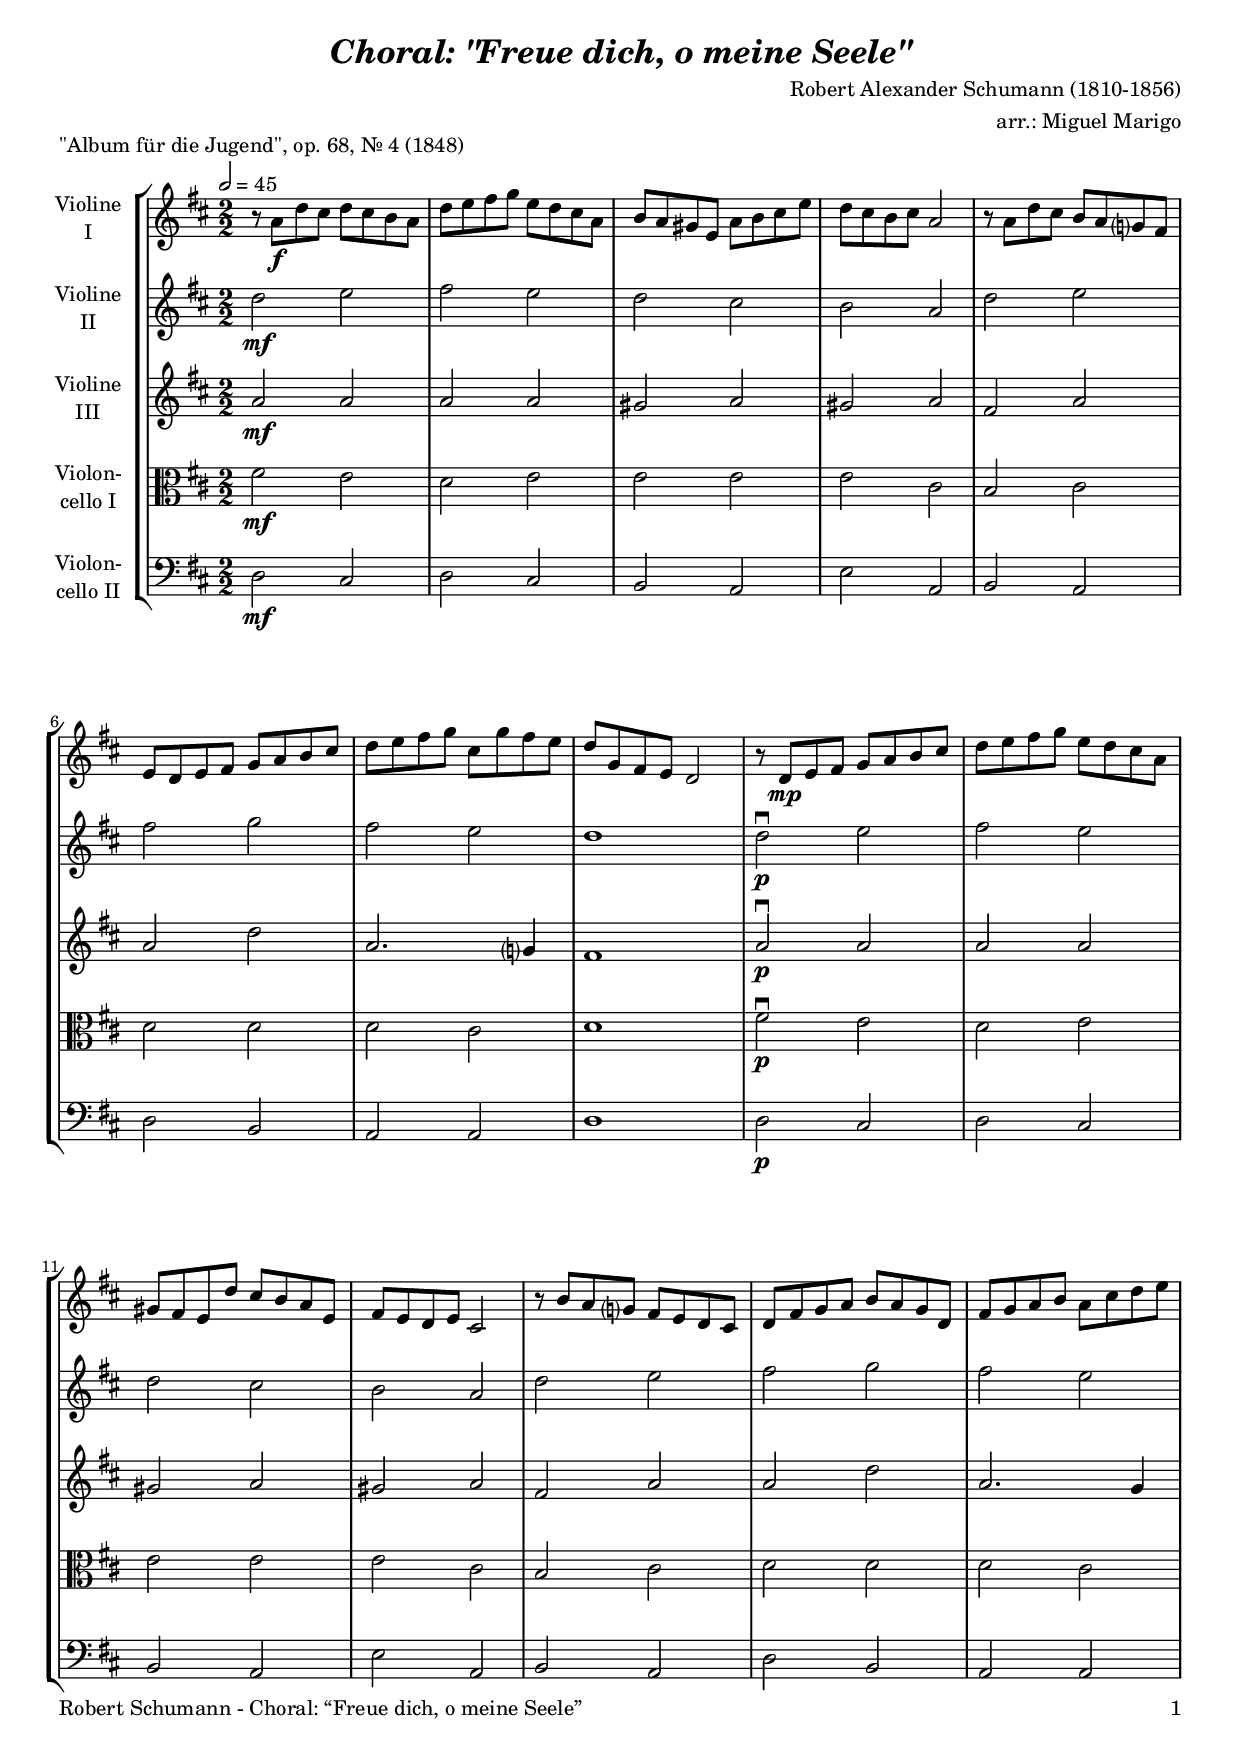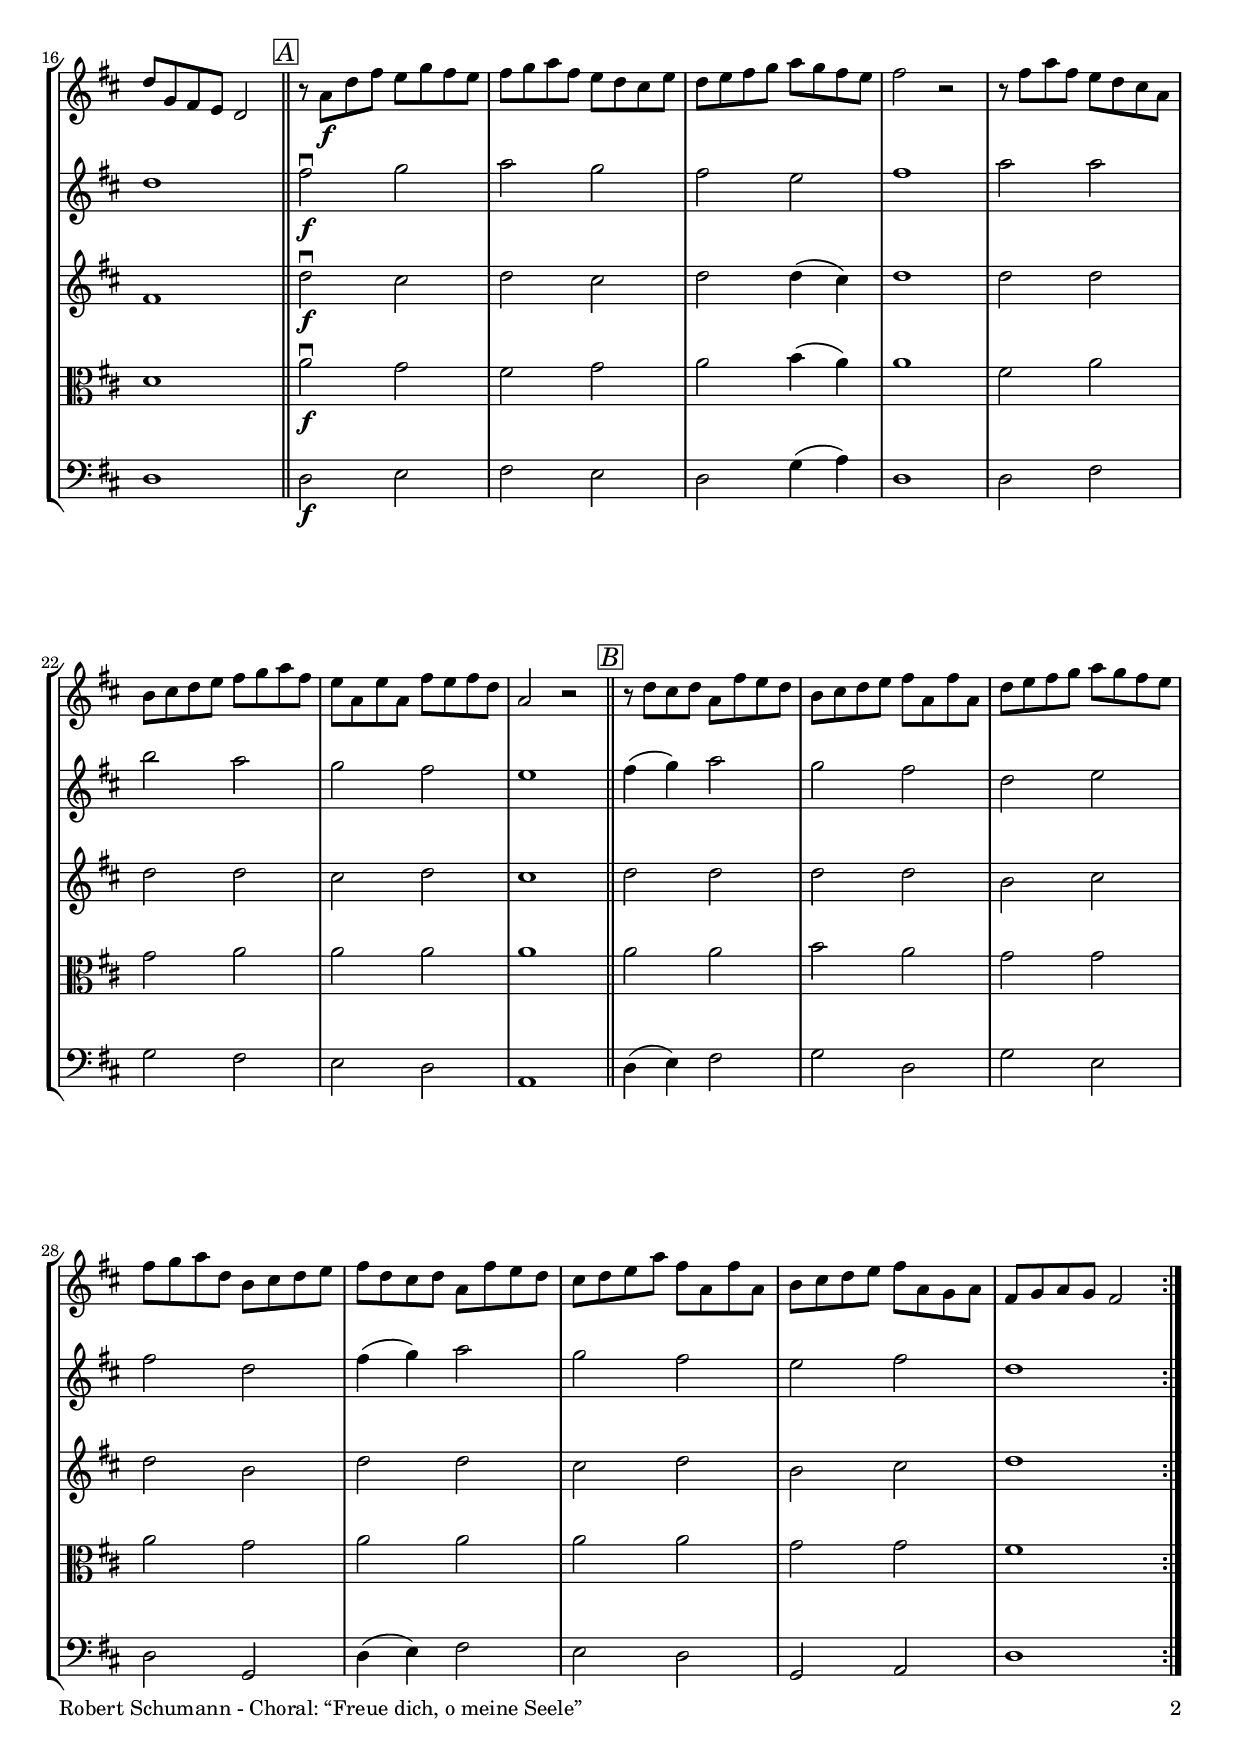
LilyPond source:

\version "2.24.4"
\include "deutsch.ly"
  
#(set-global-staff-size 18)

\header {
  title     = \markup \bold \italic "Choral: \"Freue dich, o meine Seele\""
  composer  = "Robert Alexander Schumann (1810-1856)"
  arranger  = "arr.: Miguel Marigo"
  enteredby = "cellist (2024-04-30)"
  piece     = "\"Album für die Jugend\", op. 68, Nr. 4 (1848)"
}

voiceconsts = {
  \key d \major
  \time 2/2
  \clef "treble"
  \numericTimeSignature
  \compressEmptyMeasures
% Set default beaming for all staves
%  \set Timing.beamExceptions = #'()
%  \set Timing.baseMoment     = #(ly:make-moment 1 2)
%  \set Timing.beatStructure  = #'(1 1 1)
  \tempo 2=45
}

mipz = "pizzicato strings"
mivl = "violin"
miva = "viola"
mivc = "cello"

boxa = { \bar "||" \mark \markup \box \italic "A" }
boxb = { \bar "||" \mark \markup \box \italic "B" }

va = \relative c'' {
  \voiceconsts

  \repeat volta 2 {
    r8 a\f d cis d cis h a
    d e fis g e d cis a
    h a gis e a h cis e
    d cis h cis a2
    r8 a d cis h a g? fis
    e d e fis g a h cis
    d e fis g cis, g' fis e
    d g, fis e d2

    r8 d\mp e fis g a h cis
    d e fis g e d cis a
    gis fis e d' cis h a e
    fis e d e cis2
    r8 h' a g? fis e d cis
    d fis g a h a g d
    fis g a h a cis d e
    d g, fis e d2 \boxa

    r8 a'\f d fis e g fis e
    fis g a fis e d cis e
    d e fis g a g fis e
    fis2 r
    r8 fis a fis e d cis a
    h cis d e fis g a fis
    e a, e' a, fis' e fis d
    a2 r \boxb

    r8 d cis d a fis' e d
    h cis d e fis a, fis' a,
    d e fis g a g fis e
    fis g a d, h cis d e
    fis d cis d a fis' e d
    cis d e a fis a, fis' a,
    h cis d e fis a, g a
    fis g a g fis2
  }
}

vb = \relative c'' {
  \voiceconsts

  \repeat volta 2 {
    d2\mf e
    fis e
    d cis
    h a
    d e
    fis g
    fis e
    d1

    d2\downbow\p e
    fis e
    d cis
    h a
    d e
    fis g
    fis e
    d1 \boxa

    fis2\downbow\f g
    a g
    fis e
    fis1
    a2 a
    h a
    g fis
    e1 \boxb

    fis4( g) a2
    g fis
    d e
    fis d
    fis4( g) a2
    g fis
    e fis
    d1
  }
}

vc = \relative c'' {
  \voiceconsts

  \repeat volta 2 {
    a2\mf a
    a a
    gis a
    gis a
    fis a
    a d
    a2. g?4
    fis1

    a2\downbow\p a
    a a
    gis a
    gis a
    fis a
    a d
    a2. g4
    fis1 \boxa

    d'2\downbow\f cis
    d cis
    d d4( cis)
    d1
    d2 d
    d d
    cis d
    cis1 \boxb

    d2 d
    d d
    h cis
    d h
    d d
    cis d
    h cis
    d1
  }
}

vd = \relative c' {
  \voiceconsts
  \clef "alto"

  \repeat volta 2 {
    fis2\mf e
    d e
    e e
    e cis
    h cis
    d d
    d cis
    d1

    fis2\downbow\p e
    d e
    e e
    e cis
    h cis
    d d
    d cis
    d1 \boxa

    a'2\downbow\f g
    fis g
    a h4( a)
    a1
    fis2 a
    g a
    a a
    a1 \boxb

    a2 a
    h a
    g g
    a g
    a a
    a a
    g g
    fis1
  }
}

ve = \relative c {
  \voiceconsts
  \clef "bass"

  \repeat volta 2 {
    d2\mf cis
    d cis
    h a
    e' a,
    h a
    d h
    a a
    d1

    d2\p cis
    d cis
    h a
    e' a,
    h a
    d h
    a a
    d1 \boxa

    d2\f e
    fis e
    d g4( a)
    d,1
    d2 fis
    g fis
    e d
    a1 \boxb

    d4( e) fis2
    g d
    g e
    d g,
    d'4( e) fis2
    e d
    g, a
    d1
  }
}


music = \new StaffGroup <<
      \new Staff {
	\set Staff.midiInstrument = \mivl
	\set Staff.instrumentName = \markup \center-column { "Violine" "I" }
	\transpose d d { \va }
      }

      \new Staff {
	\set Staff.midiInstrument = \mivl
	\set Staff.instrumentName = \markup \center-column { "Violine" "II" }
	\transpose d d { \vb }
      }

      \new Staff {
	\set Staff.midiInstrument = \mivl
	\set Staff.instrumentName = \markup \center-column { "Violine" "III" }
	\transpose d d { \vc }
      }

      \new Staff {
	\set Staff.midiInstrument = \mivc
	\set Staff.instrumentName = \markup \center-column { "Violon-" "cello I" }
	\transpose d d { \vd }
      }

      \new Staff {
	\set Staff.midiInstrument = \mivc
	\set Staff.instrumentName = \markup \center-column { "Violon-" "cello II" }
	\transpose d d { \ve }
      }
>>

\book {
  \paper {
    print-page-number = ##t
    print-first-page-number = ##t
    ragged-last-bottom = ##f
    oddHeaderMarkup = \markup \null
    evenHeaderMarkup = \markup \null
    oddFooterMarkup = \markup {
      \fill-line {
        \if \should-print-page-number
        "Robert Schumann - Choral: “Freue dich, o meine Seele”" \fromproperty #'page:page-number-string
      }
    }
    evenFooterMarkup = \oddFooterMarkup
  } \score {
    \music
    \layout {}
  }

  \score {
    \unfoldRepeats \music

    \midi {
      \context {
        \Score
      }
    }
  }
}
